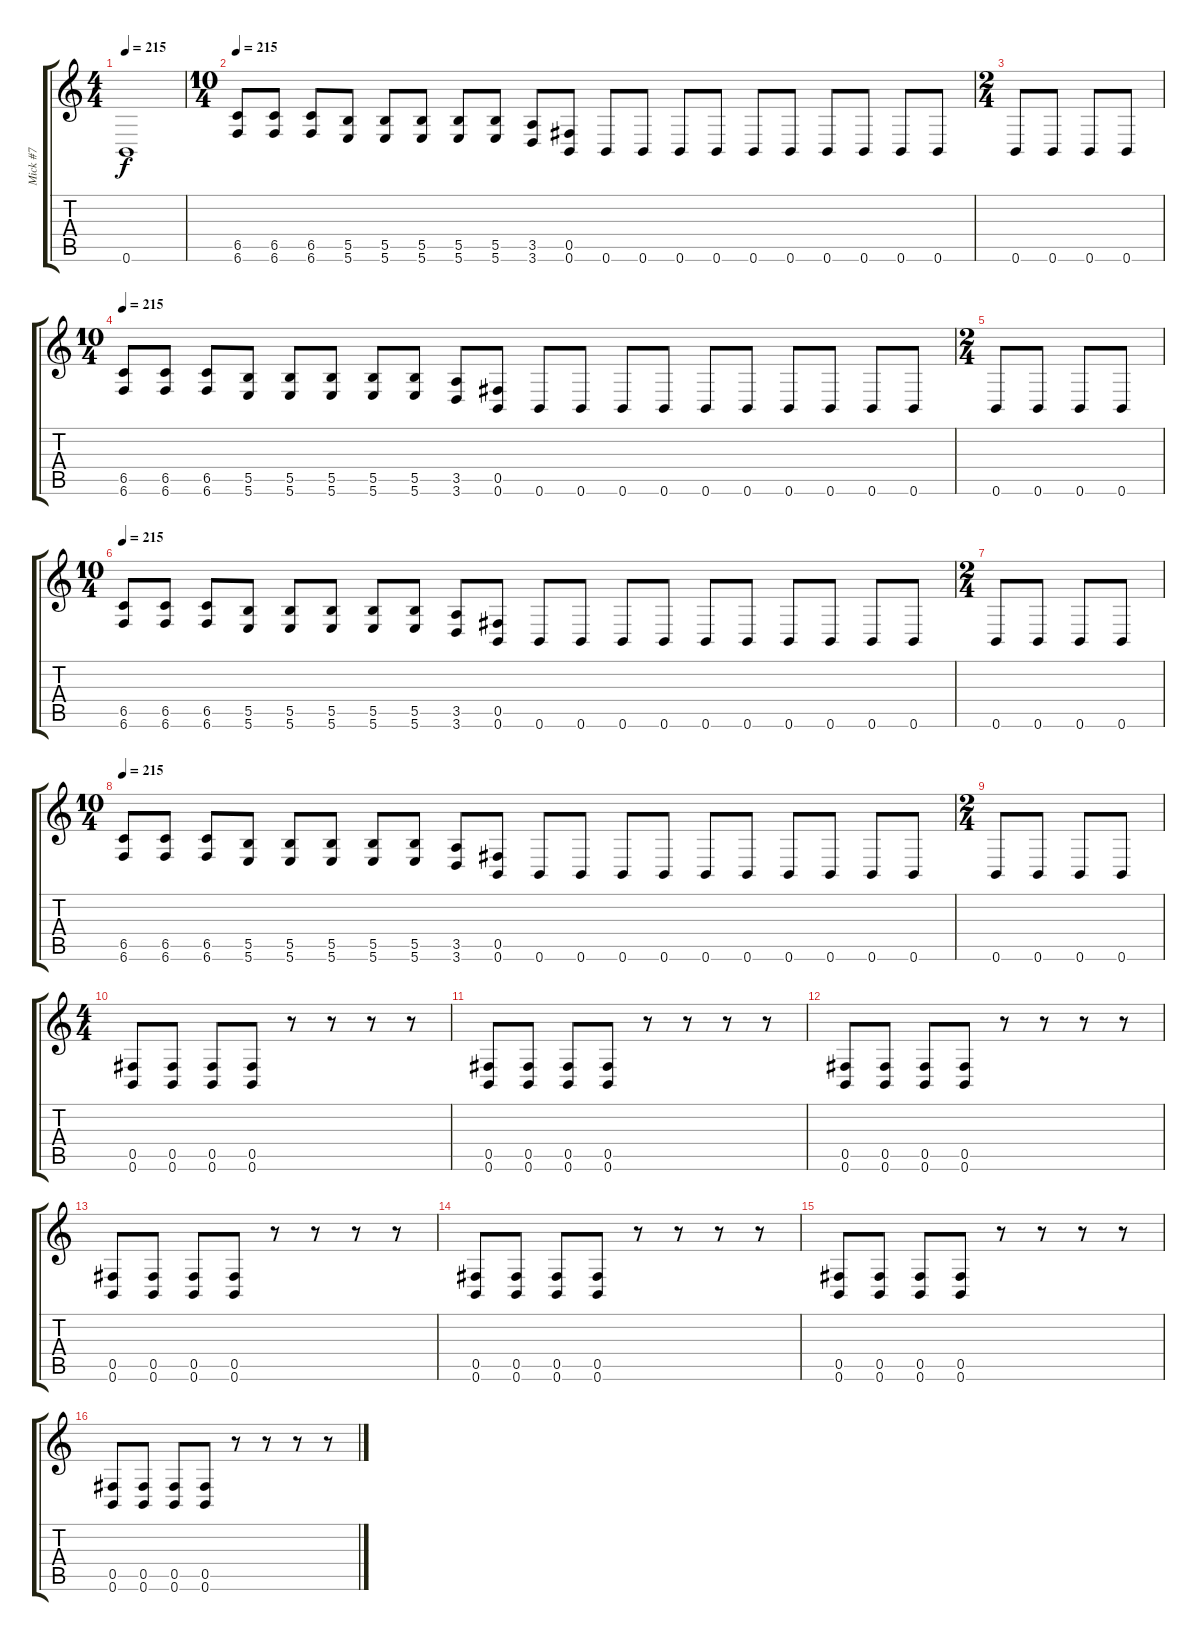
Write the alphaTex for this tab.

\track ("Mick #7" "Mick #7") {instrument overdrivenguitar}
\staff {score tabs}
\tuning (Db4 Ab3 E3 B2 Gb2 B1) {hide}
\ts (4 4)
\tempo 215
\clef g2
\ks c
0.6{t}.1{dy f} |
\ts (10 4)
\tempo 215
(6.5 6.6).8{volume 13 balance 3} (6.5 6.6).8 (6.5 6.6).8 (5.5 5.6).8 (5.5 5.6).8 (5.5 5.6).8 (5.5 5.6).8 (5.5 5.6).8 (3.5 3.6).8 (0.5 0.6).8 0.6.8 0.6.8 0.6.8 0.6.8 0.6.8 0.6.8 0.6.8 0.6.8 0.6.8 0.6.8 |
\ts (2 4)
0.6.8 0.6.8 0.6.8 0.6.8 |
\ts (10 4)
\tempo 215
(6.5 6.6).8{volume 13 balance 3} (6.5 6.6).8 (6.5 6.6).8 (5.5 5.6).8 (5.5 5.6).8 (5.5 5.6).8 (5.5 5.6).8 (5.5 5.6).8 (3.5 3.6).8 (0.5 0.6).8 0.6.8 0.6.8 0.6.8 0.6.8 0.6.8 0.6.8 0.6.8 0.6.8 0.6.8 0.6.8 |
\ts (2 4)
0.6.8 0.6.8 0.6.8 0.6.8 |
\ts (10 4)
\tempo 215
(6.5 6.6).8{volume 13 balance 3} (6.5 6.6).8 (6.5 6.6).8 (5.5 5.6).8 (5.5 5.6).8 (5.5 5.6).8 (5.5 5.6).8 (5.5 5.6).8 (3.5 3.6).8 (0.5 0.6).8 0.6.8 0.6.8 0.6.8 0.6.8 0.6.8 0.6.8 0.6.8 0.6.8 0.6.8 0.6.8 |
\ts (2 4)
0.6.8 0.6.8 0.6.8 0.6.8 |
\ts (10 4)
\tempo 215
(6.5 6.6).8{volume 13 balance 3} (6.5 6.6).8 (6.5 6.6).8 (5.5 5.6).8 (5.5 5.6).8 (5.5 5.6).8 (5.5 5.6).8 (5.5 5.6).8 (3.5 3.6).8 (0.5 0.6).8 0.6.8 0.6.8 0.6.8 0.6.8 0.6.8 0.6.8 0.6.8 0.6.8 0.6.8 0.6.8 |
\ts (2 4)
0.6.8 0.6.8 0.6.8 0.6.8 |
\ts (4 4)
(0.5 0.6).8 (0.5 0.6).8 (0.5 0.6).8 (0.5 0.6).8 r.8 r.8 r.8 r.8 |
(0.5 0.6).8 (0.5 0.6).8 (0.5 0.6).8 (0.5 0.6).8 r.8 r.8 r.8 r.8 |
(0.5 0.6).8 (0.5 0.6).8 (0.5 0.6).8 (0.5 0.6).8 r.8 r.8 r.8 r.8 |
(0.5 0.6).8 (0.5 0.6).8 (0.5 0.6).8 (0.5 0.6).8 r.8 r.8 r.8 r.8 |
(0.5 0.6).8 (0.5 0.6).8 (0.5 0.6).8 (0.5 0.6).8 r.8 r.8 r.8 r.8 |
(0.5 0.6).8 (0.5 0.6).8 (0.5 0.6).8 (0.5 0.6).8 r.8 r.8 r.8 r.8 |
(0.5 0.6).8 (0.5 0.6).8 (0.5 0.6).8 (0.5 0.6).8 r.8 r.8 r.8 r.8
